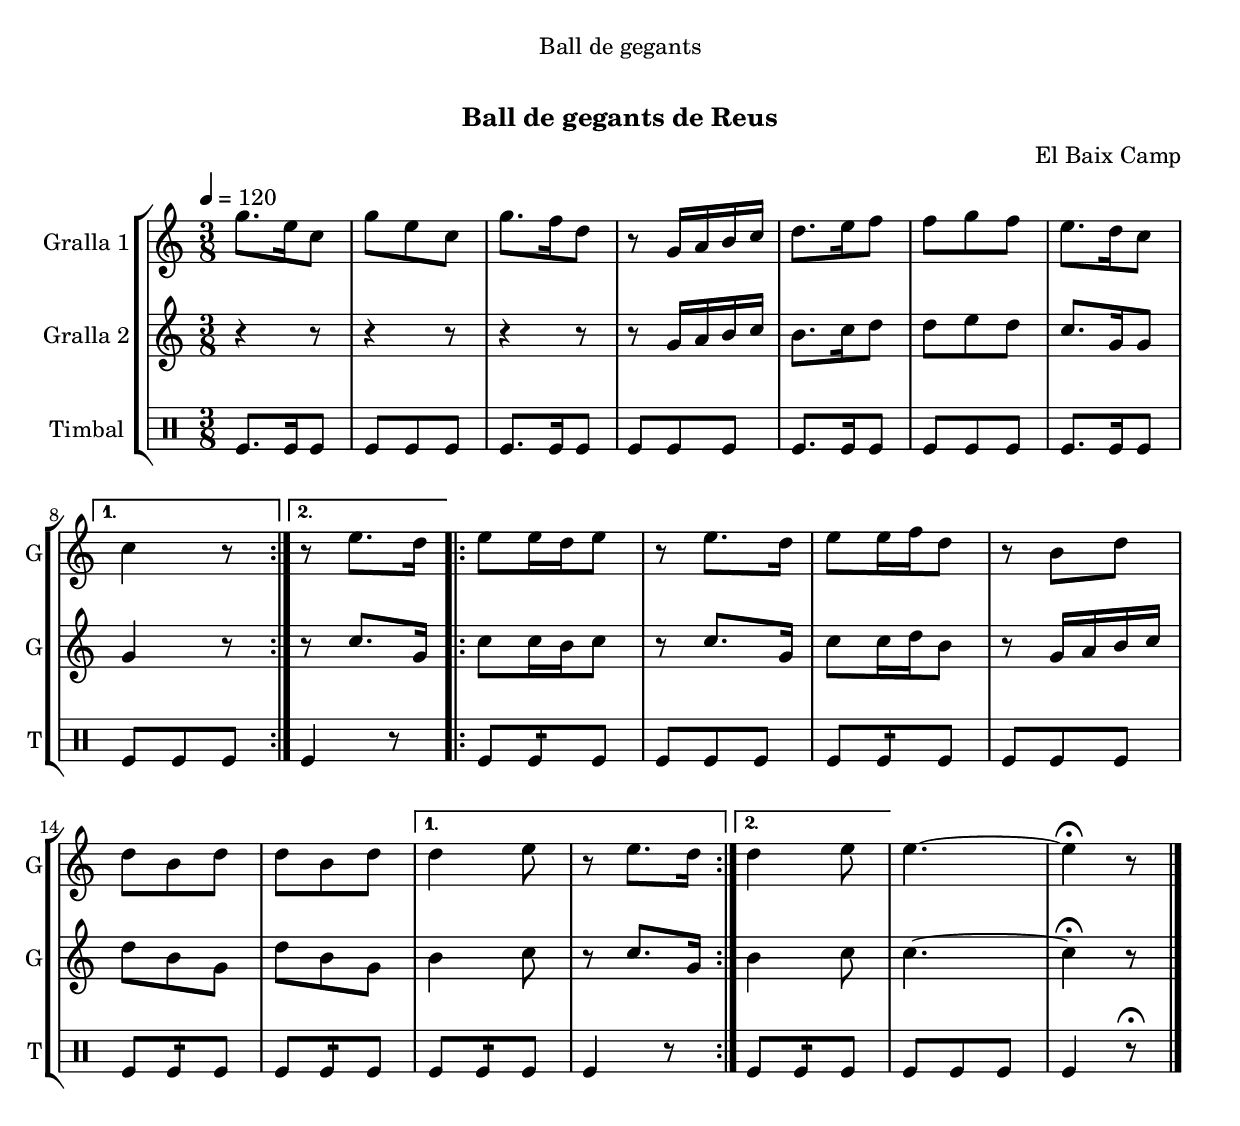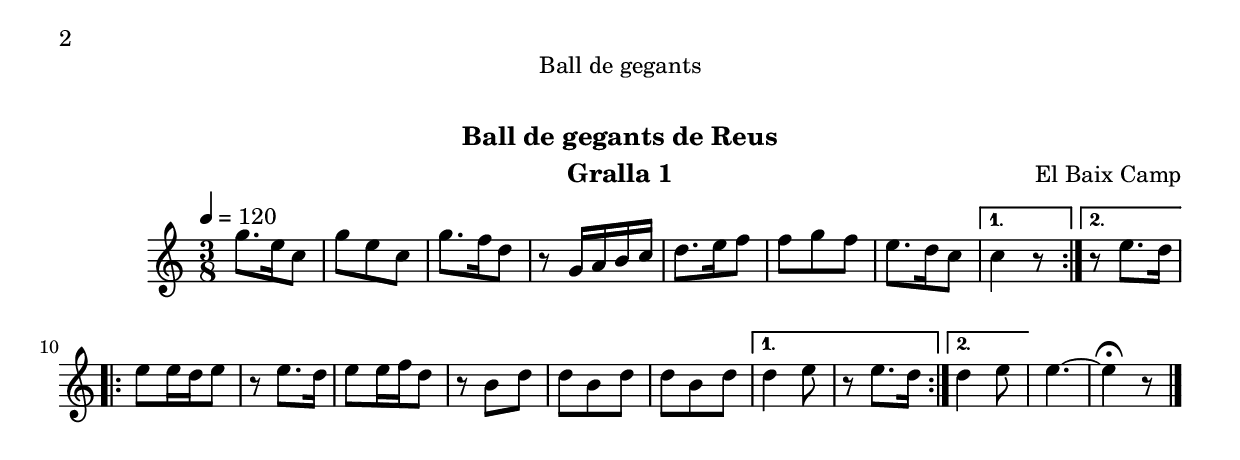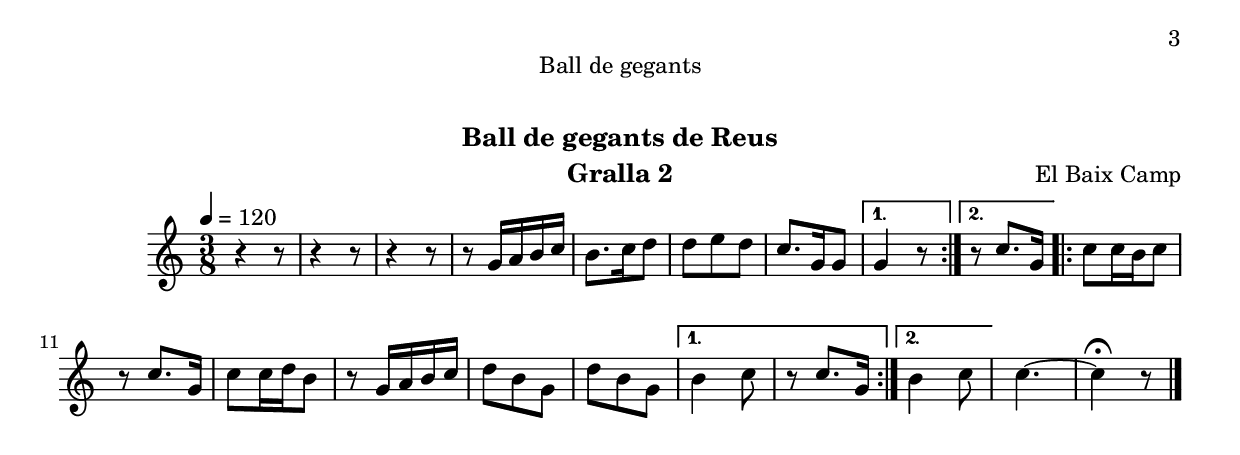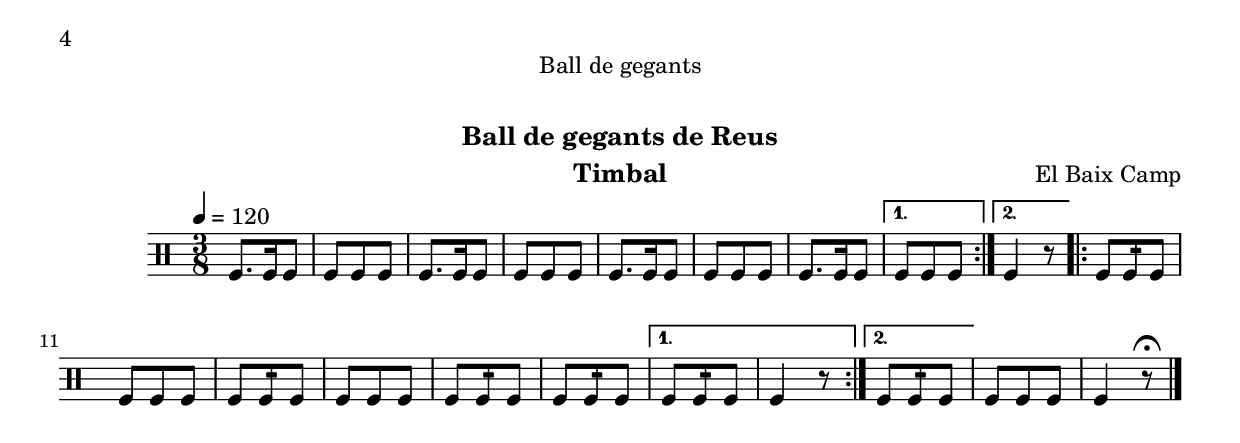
\version "2.16.0"

\header {
  dedication="Ball de gegants"
  title="  "
  subtitle="Ball de gegants de Reus"
  subsubtitle=""
  poet=""
  meter=""
  piece=""
  composer="El Baix Camp"
  arranger=""
  opus=""
  instrument=""
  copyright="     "
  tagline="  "
}

liniaroAa =
\relative g''
{
  \tempo 4=120
  \clef treble
  \key c \major
  \time 3/8
  \repeat volta 2 { g8. e16 c8  |
  g'8 e c  |
  g'8. f16 d8  |
  r8 g,16 a b c  |
  %05
  d8. e16 f8  |
  f8 g f  |
  e8. d16 c8 }
  \alternative { { c4 r8 }
  { r8 e8. d16 } }
  %10
  \repeat volta 2 {
  e8 e16 d e8  |
  r8 e8. d16  |
  e8 e16 f d8  |
  r8 b d  |
  d8 b d  |
  %15
  d8 b d }
  \alternative { { d4 e8  |
  r8 e8. d16 }
  { d4 e8 } }
  e4. ~  |
  %20
  e4 \fermata r8  \bar "|."
}

liniaroAb =
\relative g'
{
  \tempo 4=120
  \clef treble
  \key c \major
  \time 3/8
  \repeat volta 2 { r4 r8  |
  r4 r8  |
  r4 r8  |
  r8 g16 a b c  |
  %05
  b8. c16 d8  |
  d8 e d  |
  c8. g16 g8 }
  \alternative { { g4 r8 }
  { r8 c8. g16 } }
  %10
  \repeat volta 2 {
  c8 c16 b c8  |
  r8 c8. g16  |
  c8 c16 d b8  |
  r8 g16 a b c  |
  d8 b g  |
  %15
  d'8 b g }
  \alternative { { b4 c8  |
  r8 c8. g16 }
  { b4 c8 } }
  c4. ~  |
  %20
  c4 \fermata r8  \bar "|."
}

liniaroAc =
\drummode
{
  \tempo 4=120
  \time 3/8
  \repeat volta 2 { tomfl8. tomfl16 tomfl8  |
  tomfl8 tomfl tomfl  |
  tomfl8. tomfl16 tomfl8  |
  tomfl8 tomfl tomfl  |
  %05
  tomfl8. tomfl16 tomfl8  |
  tomfl8 tomfl tomfl  |
  tomfl8. tomfl16 tomfl8 }
  \alternative { { tomfl8 tomfl tomfl }
  { tomfl4 r8 } }
  %10
  \repeat volta 2 {
  tomfl8 tomfl:16 tomfl  |
  tomfl8 tomfl tomfl  |
  tomfl8 tomfl:16 tomfl  |
  tomfl8 tomfl tomfl  |
  tomfl8 tomfl:16 tomfl  |
  %15
  tomfl8 tomfl:16 tomfl }
  \alternative { { tomfl8 tomfl:16 tomfl  |
  tomfl4 r8 }
  { tomfl8 tomfl:16 tomfl } }
  tomfl8 tomfl tomfl  |
  %20
  tomfl4 r8 \fermata  \bar "|."
}

\bookpart {
  \score {
    \new StaffGroup {
      \override Score.RehearsalMark #'self-alignment-X = #LEFT
      <<
        \new Staff \with {instrumentName = #"Gralla 1" shortInstrumentName = #"G"} \liniaroAa
        \new Staff \with {instrumentName = #"Gralla 2" shortInstrumentName = #"G"} \liniaroAb
        \new DrumStaff \with {instrumentName = #"Timbal" shortInstrumentName = #"T"} \liniaroAc
      >>
    }
    \layout {}
  }\score { \unfoldRepeats
    \new StaffGroup {
      \override Score.RehearsalMark #'self-alignment-X = #LEFT
      <<
        \new Staff \with {instrumentName = #"Gralla 1" shortInstrumentName = #"G"} \liniaroAa
        \new Staff \with {instrumentName = #"Gralla 2" shortInstrumentName = #"G"} \liniaroAb
        \new DrumStaff \with {instrumentName = #"Timbal" shortInstrumentName = #"T"} \liniaroAc
      >>
    }
    \midi {}
  }
}

\bookpart {
  \header {instrument="Gralla 1"}
  \score {
    \new StaffGroup {
      \override Score.RehearsalMark #'self-alignment-X = #LEFT
      <<
        \new Staff \liniaroAa
      >>
    }
    \layout {}
  }\score { \unfoldRepeats
    \new StaffGroup {
      \override Score.RehearsalMark #'self-alignment-X = #LEFT
      <<
        \new Staff \liniaroAa
      >>
    }
    \midi {}
  }
}

\bookpart {
  \header {instrument="Gralla 2"}
  \score {
    \new StaffGroup {
      \override Score.RehearsalMark #'self-alignment-X = #LEFT
      <<
        \new Staff \liniaroAb
      >>
    }
    \layout {}
  }\score { \unfoldRepeats
    \new StaffGroup {
      \override Score.RehearsalMark #'self-alignment-X = #LEFT
      <<
        \new Staff \liniaroAb
      >>
    }
    \midi {}
  }
}

\bookpart {
  \header {instrument="Timbal"}
  \score {
    \new StaffGroup {
      \override Score.RehearsalMark #'self-alignment-X = #LEFT
      <<
        \new DrumStaff \liniaroAc
      >>
    }
    \layout {}
  }\score { \unfoldRepeats
    \new StaffGroup {
      \override Score.RehearsalMark #'self-alignment-X = #LEFT
      <<
        \new DrumStaff \liniaroAc
      >>
    }
    \midi {}
  }
}

